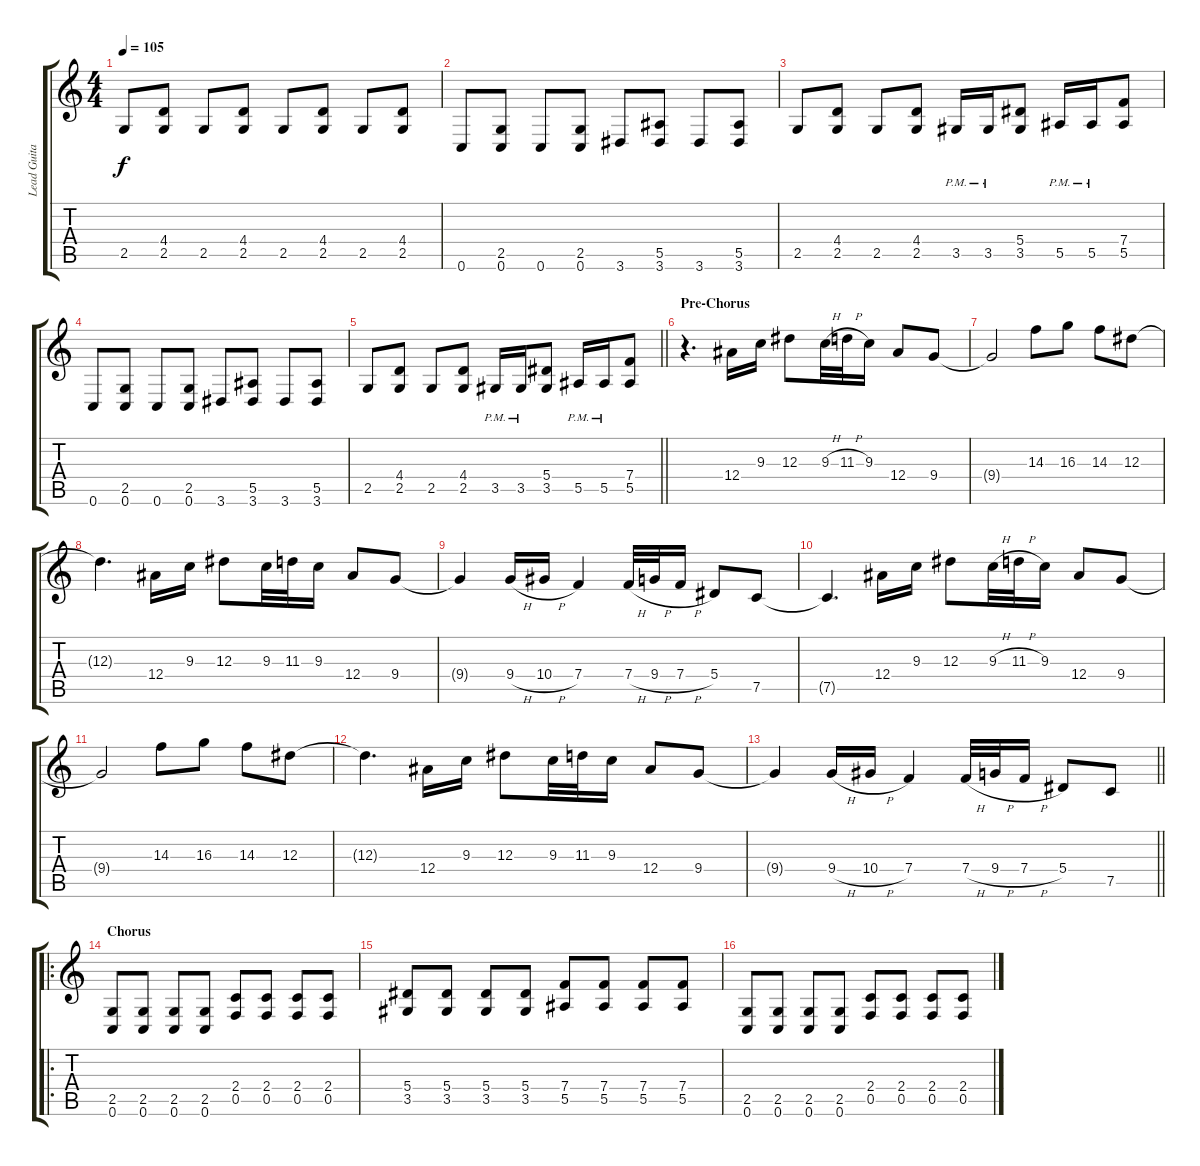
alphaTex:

\track ("Lead Guitar" "Lead Guita") {instrument distortionguitar}
\staff {score tabs}
\tuning (C4 G3 Eb3 Bb2 F2 C2) {hide}
\ts (4 4)
\tempo 105
\clef g2
\ks c
2.5.8{dy f} (4.4 2.5).8 2.5.8 (4.4 2.5).8 2.5.8 (4.4 2.5).8 2.5.8 (4.4 2.5).8 |
0.6.8 (2.5 0.6).8 0.6.8 (2.5 0.6).8 3.6.8 (5.5 3.6).8 3.6.8 (5.5 3.6).8 |
2.5.8 (4.4 2.5).8 2.5.8 (4.4 2.5).8 3.5{pm}.16 3.5{pm}.16 (5.4 3.5).8 5.5{pm}.16 5.5{pm}.16 (7.4 5.5).8 |
0.6.8 (2.5 0.6).8 0.6.8 (2.5 0.6).8 3.6.8 (5.5 3.6).8 3.6.8 (5.5 3.6).8 |
\barLineRight lightlight
2.5.8 (4.4 2.5).8 2.5.8 (4.4 2.5).8 3.5{pm}.16 3.5{pm}.16 (5.4 3.5).8 5.5{pm}.16 5.5{pm}.16 (7.4 5.5).8 |
\section ("" "Pre-Chorus")
r.4{d balance 8} 12.4.16 9.3.16 12.3.8 9.3{h}.32 11.3{h}.32 9.3.16 12.4.8 9.4.8 |
9.4{t}.2 14.3.8 16.3.8 14.3.8 12.3.8 |
12.3{t}.4{d} 12.4.16 9.3.16 12.3.8 9.3.32 11.3.32 9.3.16 12.4.8 9.4.8 |
9.4{t}.4 9.4{h}.16 10.4{h}.16 7.4.4 7.4{h}.32 9.4{h}.32 7.4{h}.16 5.4.8 7.5.8 |
7.5{t}.4{d} 12.4.16 9.3.16 12.3.8 9.3{h}.32 11.3{h}.32 9.3.16 12.4.8 9.4.8 |
9.4{t}.2 14.3.8 16.3.8 14.3.8 12.3.8 |
12.3{t}.4{d} 12.4.16 9.3.16 12.3.8 9.3.32 11.3.32 9.3.16 12.4.8 9.4.8 |
\barLineRight lightlight
9.4{t}.4 9.4{h}.16 10.4{h}.16 7.4.4 7.4{h}.32 9.4{h}.32 7.4{h}.16 5.4.8 7.5.8 |
\ro
\section ("" "Chorus")
(2.5 0.6).8{balance 16} (2.5 0.6).8 (2.5 0.6).8 (2.5 0.6).8 (2.4 0.5).8 (2.4 0.5).8 (2.4 0.5).8 (2.4 0.5).8 |
(5.4 3.5).8 (5.4 3.5).8 (5.4 3.5).8 (5.4 3.5).8 (7.4 5.5).8 (7.4 5.5).8 (7.4 5.5).8 (7.4 5.5).8 |
(2.5 0.6).8 (2.5 0.6).8 (2.5 0.6).8 (2.5 0.6).8 (2.4 0.5).8 (2.4 0.5).8 (2.4 0.5).8 (2.4 0.5).8
